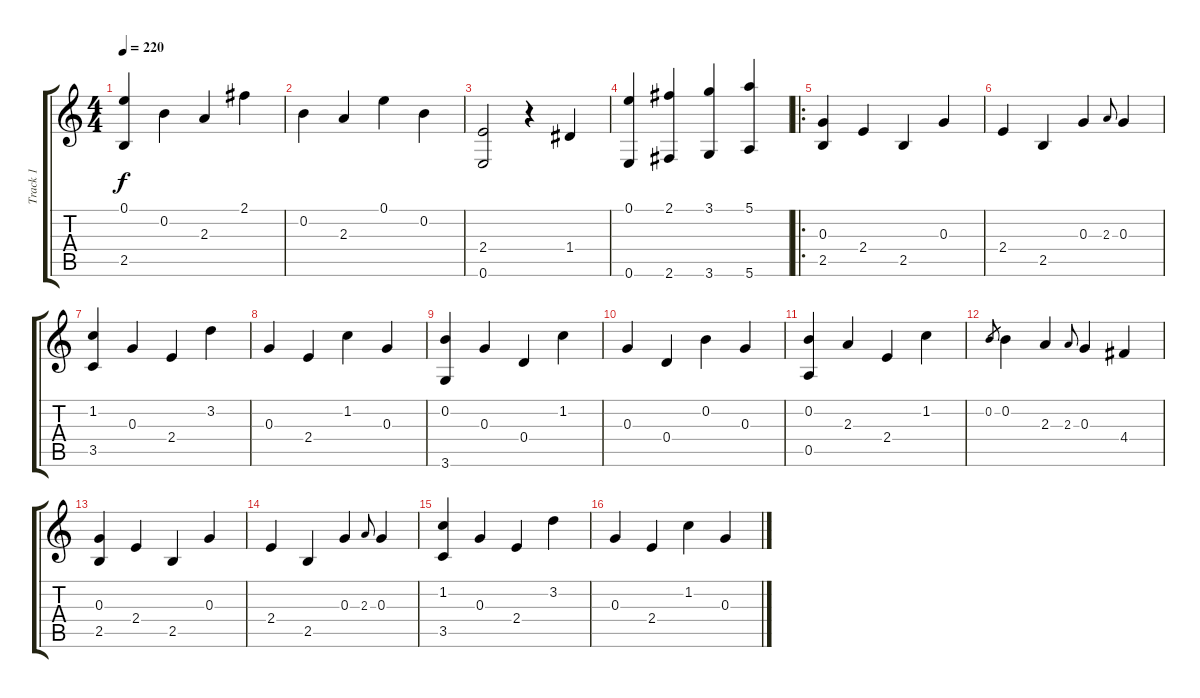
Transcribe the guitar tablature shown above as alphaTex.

\track ("Track 1" "Track 1") {instrument acousticguitarsteel}
\staff {score tabs}
\tuning (E4 B3 G3 D3 A2 E2) {hide}
\ts (4 4)
\tempo 220
\clef g2
\ks c
(0.1 2.5).4{dy f} 0.2.4 2.3.4 2.1.4 |
0.2.4 2.3.4 0.1.4 0.2.4 |
(2.4 0.6).2 r.4 1.4.4 |
(0.1 0.6).4 (2.1 2.6).4 (3.1 3.6).4 (5.1 5.6).4 |
\ro
(0.3 2.5).4 2.4.4 2.5.4 0.3.4 |
2.4.4 2.5.4 0.3.4 2.3.8{gr onbeat} 0.3.4 |
(1.2 3.5).4 0.3.4 2.4.4 3.2.4 |
0.3.4 2.4.4 1.2.4 0.3.4 |
(0.2 3.6).4 0.3.4 0.4.4 1.2.4 |
0.3.4 0.4.4 0.2.4 0.3.4 |
(0.2 0.5).4 2.3.4 2.4.4 1.2.4 |
0.2.8{gr} 0.2.4 2.3.4 2.3.8{gr onbeat} 0.3.4 4.4.4 |
(0.3 2.5).4 2.4.4 2.5.4 0.3.4 |
2.4.4 2.5.4 0.3.4 2.3.8{gr onbeat} 0.3.4 |
(1.2 3.5).4 0.3.4 2.4.4 3.2.4 |
0.3.4 2.4.4 1.2.4 0.3.4
